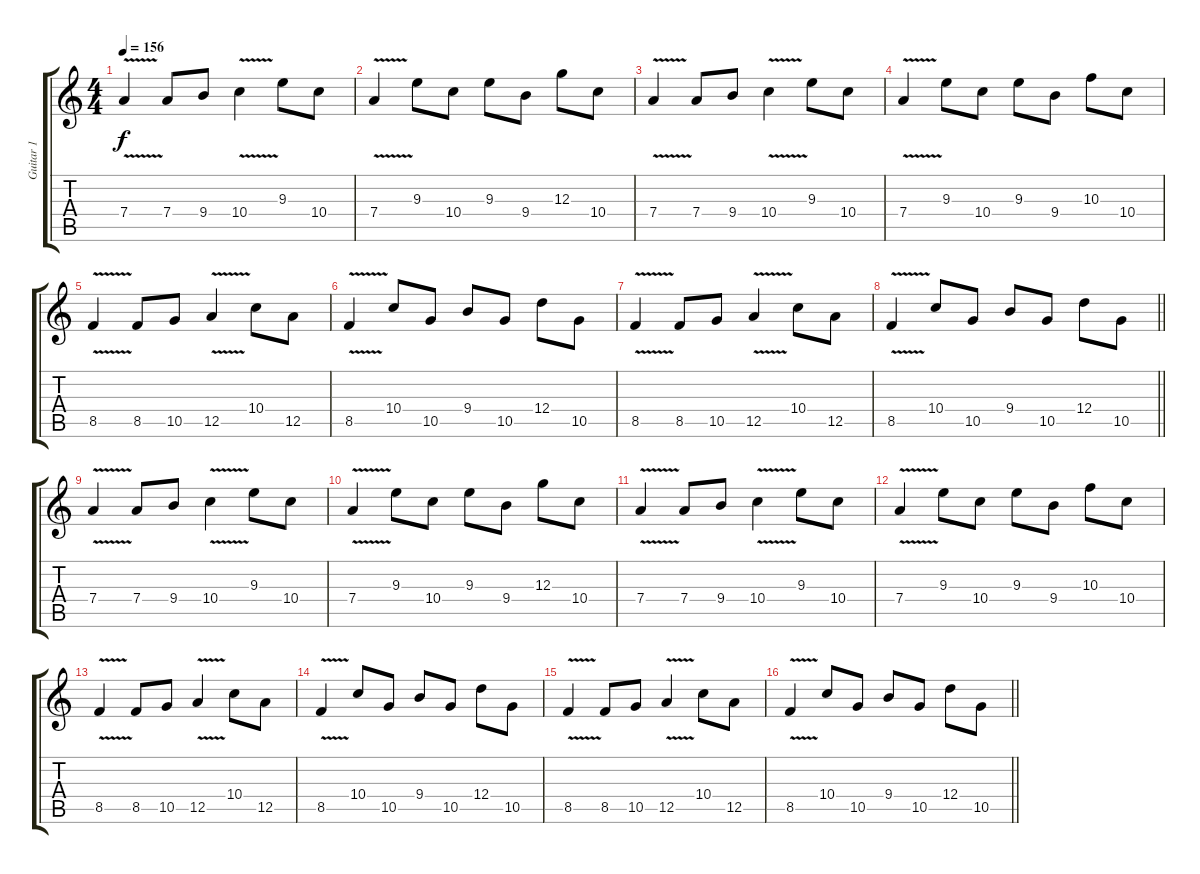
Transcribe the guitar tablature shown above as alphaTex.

\track ("Guitar 1" "Guitar 1") {instrument distortionguitar}
\staff {score tabs}
\tuning (E4 B3 G3 D3 A2 E2) {hide}
\ts (4 4)
\tempo 156
\clef g2
\ks c
7.4{v}.4{dy f} 7.4.8 9.4.8 10.4{v}.4 9.3.8 10.4.8 |
7.4{v}.4 9.3.8 10.4.8 9.3.8 9.4.8 12.3.8 10.4.8 |
7.4{v}.4 7.4.8 9.4.8 10.4{v}.4 9.3.8 10.4.8 |
7.4{v}.4 9.3.8 10.4.8 9.3.8 9.4.8 10.3.8 10.4.8 |
8.5{v}.4 8.5.8 10.5.8 12.5{v}.4 10.4.8 12.5.8 |
8.5{v}.4 10.4.8 10.5.8 9.4.8 10.5.8 12.4.8 10.5.8 |
8.5{v}.4 8.5.8 10.5.8 12.5{v}.4 10.4.8 12.5.8 |
\barLineRight lightlight
8.5{v}.4 10.4.8 10.5.8 9.4.8 10.5.8 12.4.8 10.5.8 |
7.4{v}.4 7.4.8 9.4.8 10.4{v}.4 9.3.8 10.4.8 |
7.4{v}.4 9.3.8 10.4.8 9.3.8 9.4.8 12.3.8 10.4.8 |
7.4{v}.4 7.4.8 9.4.8 10.4{v}.4 9.3.8 10.4.8 |
7.4{v}.4 9.3.8 10.4.8 9.3.8 9.4.8 10.3.8 10.4.8 |
8.5{v}.4 8.5.8 10.5.8 12.5{v}.4 10.4.8 12.5.8 |
8.5{v}.4 10.4.8 10.5.8 9.4.8 10.5.8 12.4.8 10.5.8 |
8.5{v}.4 8.5.8 10.5.8 12.5{v}.4 10.4.8 12.5.8 |
\barLineRight lightlight
8.5{v}.4 10.4.8 10.5.8 9.4.8 10.5.8 12.4.8 10.5.8
